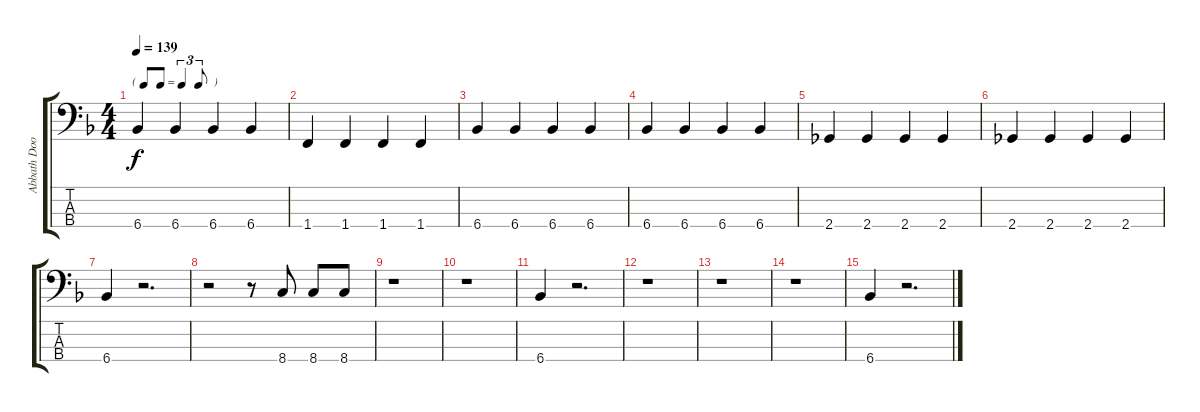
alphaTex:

\track ("Abbath Doom Occulta" "Abbath Doo") {instrument electricbassfinger}
\staff {score tabs}
\tuning (G2 D2 A1 E1) {hide}
\ts (4 4)
\tf triplet8th
\tempo 139
\clef f4
\ks f
6.4.4{dy f} 6.4.4 6.4.4 6.4.4 |
1.4.4 1.4.4 1.4.4 1.4.4 |
6.4.4 6.4.4 6.4.4 6.4.4 |
6.4.4 6.4.4 6.4.4 6.4.4 |
2.4.4 2.4.4 2.4.4 2.4.4 |
2.4.4 2.4.4 2.4.4 2.4.4 |
6.4.4 r.2{d} |
r.2 r.8 8.4.8 8.4.8 8.4.8 |
r.1 |
r.1 |
6.4.4 r.2{d} |
r.1 |
r.1 |
r.1 |
6.4.4 r.2{d}
